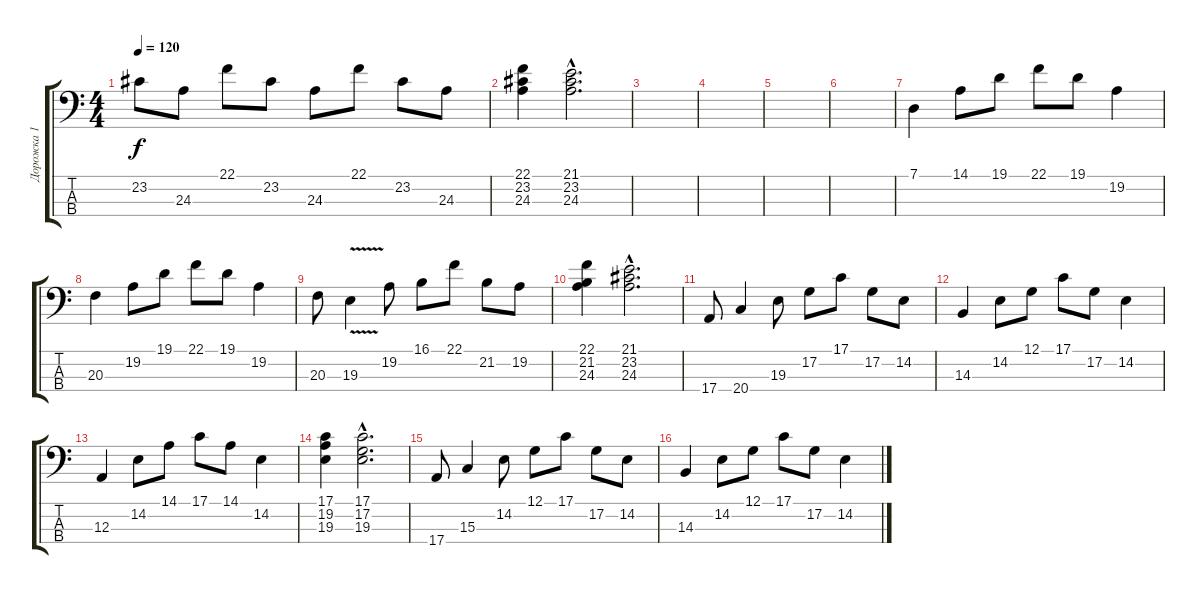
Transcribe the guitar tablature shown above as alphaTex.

\track ("Дорожка 1" "Дорожка 1") {instrument lead2sawtooth}
\staff {score tabs}
\tuning (G2 D2 A1 E1) {hide}
\ts (4 4)
\tempo 120
\clef f4
\ks c
23.2.8{dy f} 24.3.8 22.1.8 23.2.8 24.3.8 22.1.8 23.2.8 24.3.8 |
(22.1 23.2 24.3).4 (21.1{hac} 23.2{hac} 24.3{hac}).2{d} |
|
|
|
|
7.1.4 14.1.8 19.1.8 22.1.8 19.1.8 19.2.4 |
20.3.4 19.2.8 19.1.8 22.1.8 19.1.8 19.2.4 |
20.3.8 19.3{v}.4 19.2.8 16.1.8 22.1.8 21.2.8 19.2.8 |
(22.1 21.2 24.3).4 (21.1{hac} 23.2{hac} 24.3{hac}).2{d} |
17.4.8 20.4.4 19.3.8 17.2.8 17.1.8 17.2.8 14.2.8 |
14.3.4 14.2.8 12.1.8 17.1.8 17.2.8 14.2.4 |
12.3.4 14.2.8 14.1.8 17.1.8 14.1.8 14.2.4 |
(17.1 19.2 19.3).4 (17.1{hac} 17.2{hac} 19.3{hac}).2{d} |
17.4.8 15.3.4 14.2.8 12.1.8 17.1.8 17.2.8 14.2.8 |
14.3.4 14.2.8 12.1.8 17.1.8 17.2.8 14.2.4
